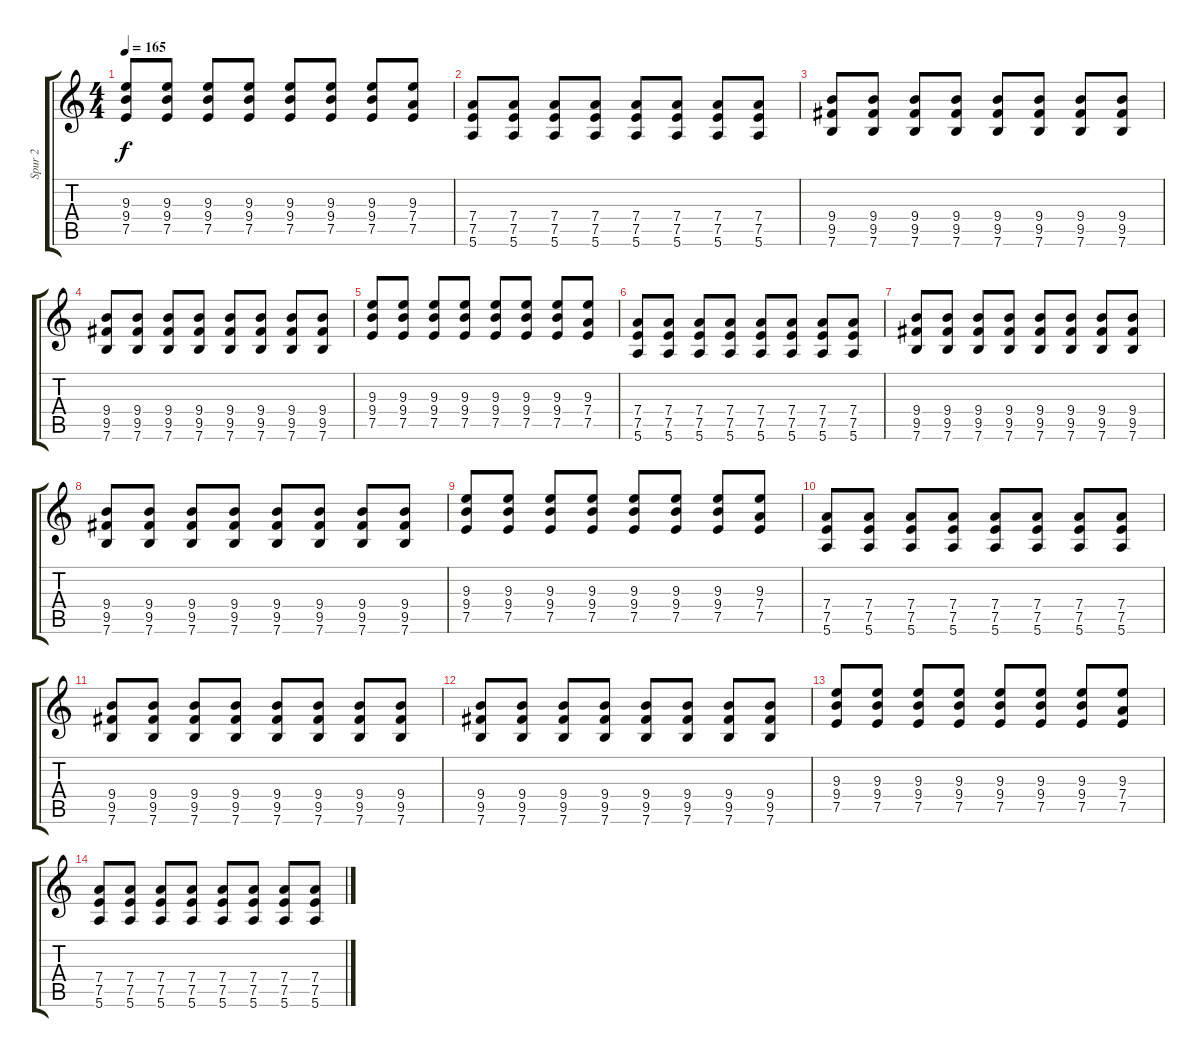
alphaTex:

\track ("Spur 2" "Spur 2") {instrument overdrivenguitar}
\staff {score tabs}
\tuning (E4 B3 G3 D3 A2 E2) {hide}
\ts (4 4)
\tempo 165
\clef g2
\ks c
(9.3 9.4 7.5).8{dy f} (9.3 9.4 7.5).8 (9.3 9.4 7.5).8 (9.3 9.4 7.5).8 (9.3 9.4 7.5).8 (9.3 9.4 7.5).8 (9.3 9.4 7.5).8 (9.3 7.4 7.5).8 |
(7.4 7.5 5.6).8 (7.4 7.5 5.6).8 (7.4 7.5 5.6).8 (7.4 7.5 5.6).8 (7.4 7.5 5.6).8 (7.4 7.5 5.6).8 (7.4 7.5 5.6).8 (7.4 7.5 5.6).8 |
(9.4 9.5 7.6).8 (9.4 9.5 7.6).8 (9.4 9.5 7.6).8 (9.4 9.5 7.6).8 (9.4 9.5 7.6).8 (9.4 9.5 7.6).8 (9.4 9.5 7.6).8 (9.4 9.5 7.6).8 |
(9.4 9.5 7.6).8 (9.4 9.5 7.6).8 (9.4 9.5 7.6).8 (9.4 9.5 7.6).8 (9.4 9.5 7.6).8 (9.4 9.5 7.6).8 (9.4 9.5 7.6).8 (9.4 9.5 7.6).8 |
(9.3 9.4 7.5).8 (9.3 9.4 7.5).8 (9.3 9.4 7.5).8 (9.3 9.4 7.5).8 (9.3 9.4 7.5).8 (9.3 9.4 7.5).8 (9.3 9.4 7.5).8 (9.3 7.4 7.5).8 |
(7.4 7.5 5.6).8 (7.4 7.5 5.6).8 (7.4 7.5 5.6).8 (7.4 7.5 5.6).8 (7.4 7.5 5.6).8 (7.4 7.5 5.6).8 (7.4 7.5 5.6).8 (7.4 7.5 5.6).8 |
(9.4 9.5 7.6).8 (9.4 9.5 7.6).8 (9.4 9.5 7.6).8 (9.4 9.5 7.6).8 (9.4 9.5 7.6).8 (9.4 9.5 7.6).8 (9.4 9.5 7.6).8 (9.4 9.5 7.6).8 |
(9.4 9.5 7.6).8 (9.4 9.5 7.6).8 (9.4 9.5 7.6).8 (9.4 9.5 7.6).8 (9.4 9.5 7.6).8 (9.4 9.5 7.6).8 (9.4 9.5 7.6).8 (9.4 9.5 7.6).8 |
(9.3 9.4 7.5).8 (9.3 9.4 7.5).8 (9.3 9.4 7.5).8 (9.3 9.4 7.5).8 (9.3 9.4 7.5).8 (9.3 9.4 7.5).8 (9.3 9.4 7.5).8 (9.3 7.4 7.5).8 |
(7.4 7.5 5.6).8 (7.4 7.5 5.6).8 (7.4 7.5 5.6).8 (7.4 7.5 5.6).8 (7.4 7.5 5.6).8 (7.4 7.5 5.6).8 (7.4 7.5 5.6).8 (7.4 7.5 5.6).8 |
(9.4 9.5 7.6).8 (9.4 9.5 7.6).8 (9.4 9.5 7.6).8 (9.4 9.5 7.6).8 (9.4 9.5 7.6).8 (9.4 9.5 7.6).8 (9.4 9.5 7.6).8 (9.4 9.5 7.6).8 |
(9.4 9.5 7.6).8 (9.4 9.5 7.6).8 (9.4 9.5 7.6).8 (9.4 9.5 7.6).8 (9.4 9.5 7.6).8 (9.4 9.5 7.6).8 (9.4 9.5 7.6).8 (9.4 9.5 7.6).8 |
(9.3 9.4 7.5).8 (9.3 9.4 7.5).8 (9.3 9.4 7.5).8 (9.3 9.4 7.5).8 (9.3 9.4 7.5).8 (9.3 9.4 7.5).8 (9.3 9.4 7.5).8 (9.3 7.4 7.5).8 |
(7.4 7.5 5.6).8 (7.4 7.5 5.6).8 (7.4 7.5 5.6).8 (7.4 7.5 5.6).8 (7.4 7.5 5.6).8 (7.4 7.5 5.6).8 (7.4 7.5 5.6).8 (7.4 7.5 5.6).8
